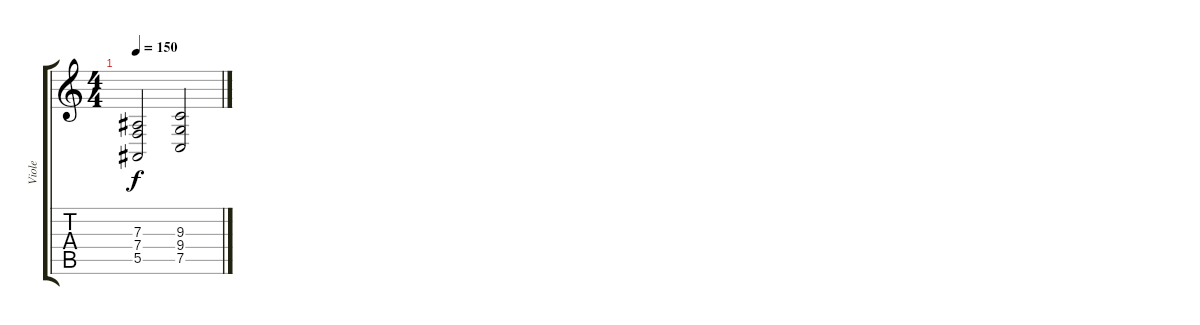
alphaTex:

\track ("Viole" "Viole") {instrument stringensemble2}
\staff {score tabs}
\tuning (C4 G3 Eb3 Bb2 F2 C2) {hide}
\ts (4 4)
\tempo 150
\clef g2
\ks c
(7.3 7.4 5.5).2{dy f} (9.3 9.4 7.5).2
